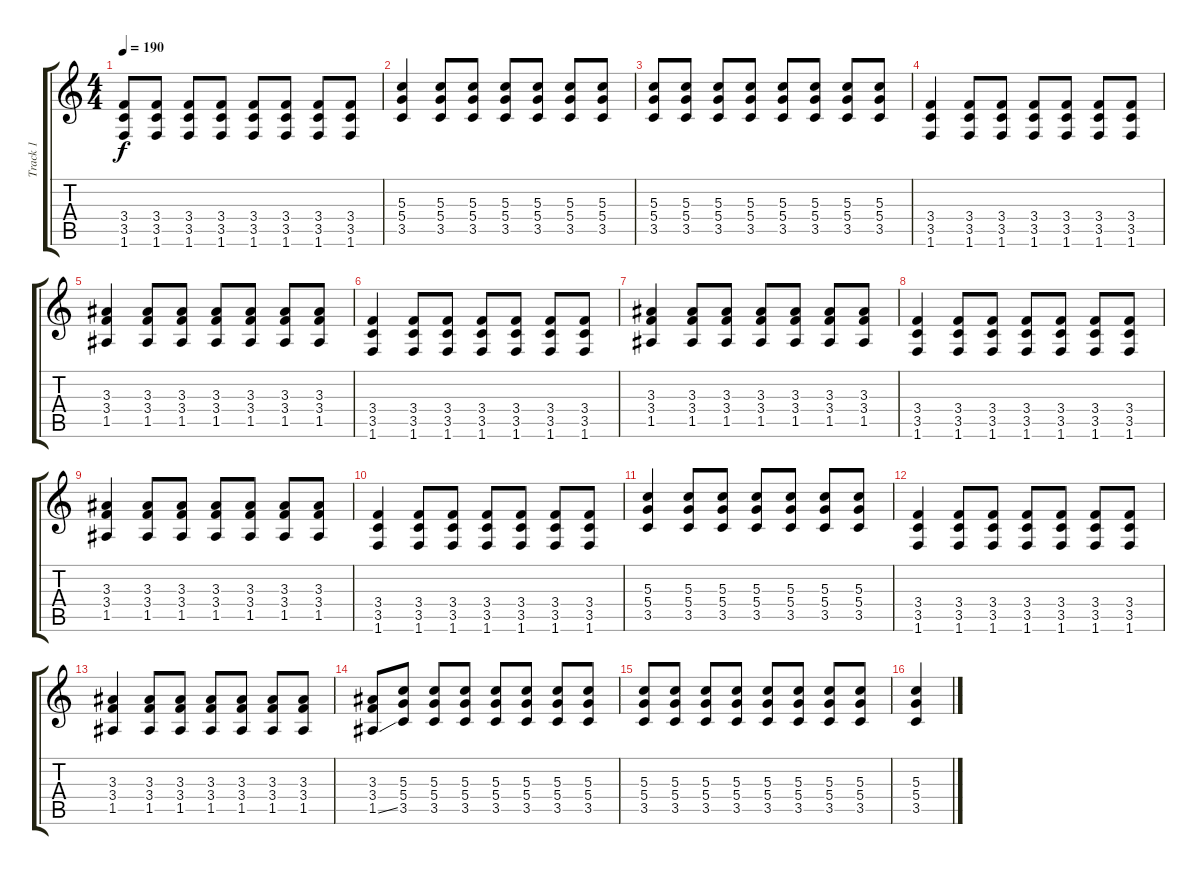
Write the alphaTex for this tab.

\track ("Track 1" "Track 1") {instrument overdrivenguitar}
\staff {score tabs}
\tuning (E4 B3 G3 D3 A2 E2) {hide}
\ts (4 4)
\tempo 190
\clef g2
\ks c
(3.4 3.5 1.6).8{dy f} (3.4 3.5 1.6).8 (3.4 3.5 1.6).8 (3.4 3.5 1.6).8 (3.4 3.5 1.6).8 (3.4 3.5 1.6).8 (3.4 3.5 1.6).8 (3.4 3.5 1.6).8 |
(5.3 5.4 3.5).4 (5.3 5.4 3.5).8 (5.3 5.4 3.5).8 (5.3 5.4 3.5).8 (5.3 5.4 3.5).8 (5.3 5.4 3.5).8 (5.3 5.4 3.5).8 |
(5.3 5.4 3.5).8 (5.3 5.4 3.5).8 (5.3 5.4 3.5).8 (5.3 5.4 3.5).8 (5.3 5.4 3.5).8 (5.3 5.4 3.5).8 (5.3 5.4 3.5).8 (5.3 5.4 3.5).8 |
(3.4 3.5 1.6).4 (3.4 3.5 1.6).8 (3.4 3.5 1.6).8 (3.4 3.5 1.6).8 (3.4 3.5 1.6).8 (3.4 3.5 1.6).8 (3.4 3.5 1.6).8 |
(3.3 3.4 1.5).4 (3.3 3.4 1.5).8 (3.3 3.4 1.5).8 (3.3 3.4 1.5).8 (3.3 3.4 1.5).8 (3.3 3.4 1.5).8 (3.3 3.4 1.5).8 |
(3.4 3.5 1.6).4 (3.4 3.5 1.6).8 (3.4 3.5 1.6).8 (3.4 3.5 1.6).8 (3.4 3.5 1.6).8 (3.4 3.5 1.6).8 (3.4 3.5 1.6).8 |
(3.3 3.4 1.5).4 (3.3 3.4 1.5).8 (3.3 3.4 1.5).8 (3.3 3.4 1.5).8 (3.3 3.4 1.5).8 (3.3 3.4 1.5).8 (3.3 3.4 1.5).8 |
(3.4 3.5 1.6).4 (3.4 3.5 1.6).8 (3.4 3.5 1.6).8 (3.4 3.5 1.6).8 (3.4 3.5 1.6).8 (3.4 3.5 1.6).8 (3.4 3.5 1.6).8 |
(3.3 3.4 1.5).4 (3.3 3.4 1.5).8 (3.3 3.4 1.5).8 (3.3 3.4 1.5).8 (3.3 3.4 1.5).8 (3.3 3.4 1.5).8 (3.3 3.4 1.5).8 |
(3.4 3.5 1.6).4 (3.4 3.5 1.6).8 (3.4 3.5 1.6).8 (3.4 3.5 1.6).8 (3.4 3.5 1.6).8 (3.4 3.5 1.6).8 (3.4 3.5 1.6).8 |
(5.3 5.4 3.5).4 (5.3 5.4 3.5).8 (5.3 5.4 3.5).8 (5.3 5.4 3.5).8 (5.3 5.4 3.5).8 (5.3 5.4 3.5).8 (5.3 5.4 3.5).8 |
(3.4 3.5 1.6).4 (3.4 3.5 1.6).8 (3.4 3.5 1.6).8 (3.4 3.5 1.6).8 (3.4 3.5 1.6).8 (3.4 3.5 1.6).8 (3.4 3.5 1.6).8 |
(3.3 3.4 1.5).4 (3.3 3.4 1.5).8 (3.3 3.4 1.5).8 (3.3 3.4 1.5).8 (3.3 3.4 1.5).8 (3.3 3.4 1.5).8 (3.3 3.4 1.5).8 |
(3.3 3.4 1.5{ss}).8 (5.3 5.4 3.5).8 (5.3 5.4 3.5).8 (5.3 5.4 3.5).8 (5.3 5.4 3.5).8 (5.3 5.4 3.5).8 (5.3 5.4 3.5).8 (5.3 5.4 3.5).8 |
(5.3 5.4 3.5).8 (5.3 5.4 3.5).8 (5.3 5.4 3.5).8 (5.3 5.4 3.5).8 (5.3 5.4 3.5).8 (5.3 5.4 3.5).8 (5.3 5.4 3.5).8 (5.3 5.4 3.5).8 |
(5.3 5.4 3.5).4
